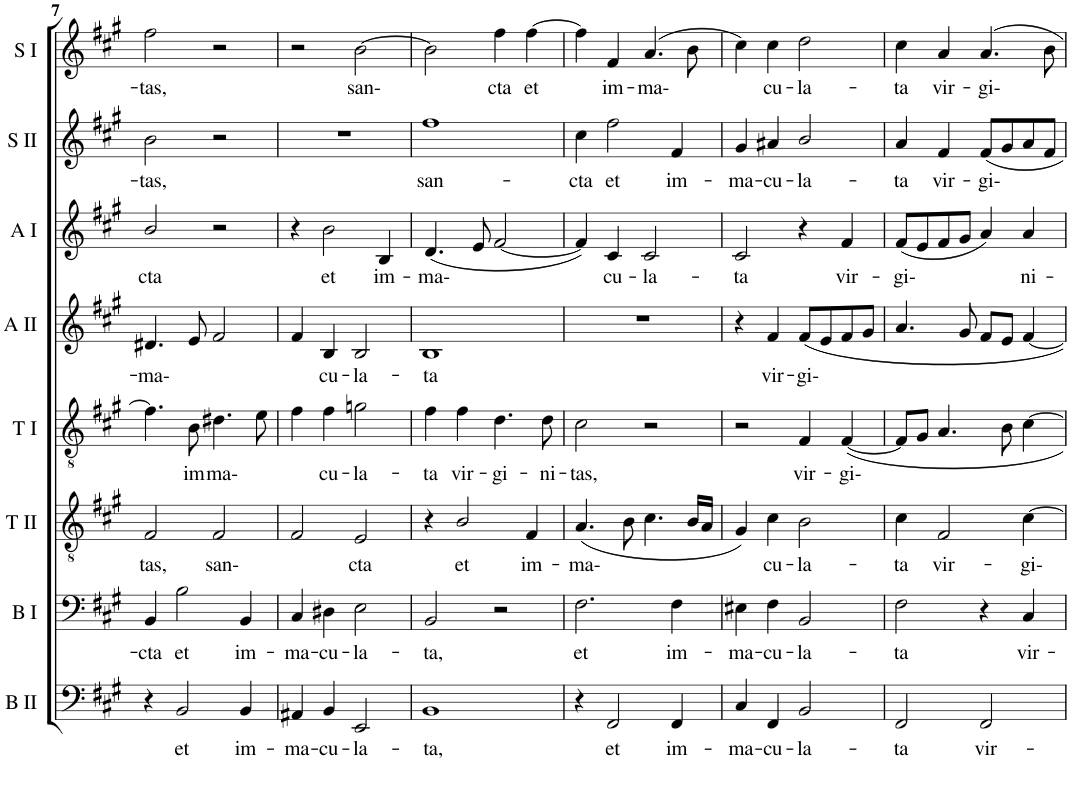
**kern	**text	**kern	**text	**kern	**text	**kern	**text	**kern	**text	**kern	**text	**kern	**text	**kern	**text
*part8	*part8	*part7	*part7	*part6	*part6	*part5	*part5	*part4	*part4	*part3	*part3	*part2	*part2	*part1	*part1
*staff8	*staff8	*staff7	*staff7	*staff6	*staff6	*staff5	*staff5	*staff4	*staff4	*staff3	*staff3	*staff2	*staff2	*staff1	*staff1
*I"Bass II	*	*I"Bass I	*	*I"Tenor II	*	*I"Tenor I	*	*I"Alto II	*	*I"Alto I	*	*I"Soprano II	*	*I"Soprano I	*
*I'B II	*	*I'B I	*	*I'T II	*	*I'T I	*	*I'A II	*	*I'A I	*	*I'S II	*	*I'S I	*
!!LO:PB:g=z
*clefF4	*	*clefF4	*	*clefGv2	*	*clefGv2	*	*clefG2	*	*clefG2	*	*clefG2	*	*clefG2	*
*k[f#c#g#]	*	*k[f#c#g#]	*	*k[f#c#g#]	*	*k[f#c#g#]	*	*k[f#c#g#]	*	*k[f#c#g#]	*	*k[f#c#g#]	*	*k[f#c#g#]	*
*A:	*	*A:	*	*A:	*	*A:	*	*A:	*	*A:	*	*A:	*	*A:	*
*M2/2	*	*M2/2	*	*M2/2	*	*M2/2	*	*M2/2	*	*M2/2	*	*M2/2	*	*M2/2	*
*met(c|)	*	*met(c|)	*	*met(c|)	*	*met(c|)	*	*met(c|)	*	*met(c|)	*	*met(c|)	*	*met(c|)	*
=7	=7	=7	=7	=7	=7	=7	=7	=7	=7	=7	=7	=7	=7	=7	=7
!	!	!	!LO:LY:b	!	!LO:LY:b	!	!	!	!LO:LY:b	!	!LO:LY:b	!	!LO:LY:b	!	!LO:LY:b
4r	.	4BB/	-cta	2F#/	tas,	4.f#\]	.	4.d#X/	-ma-	2b/	cta	2b\	-tas,	2ff#\	-tas,
!	!LO:LY:b	!	!LO:LY:b	!	!	!	!	!	!	!	!	!	!	!	!
2BB/	et	2B\	et	.	.	.	.	.	.	.	.	.	.	.	.
!	!	!	!	!	!	!	!LO:LY:b	!	!	!	!	!	!	!	!
.	.	.	.	.	.	8B\	im-	8e/	.	.	.	.	.	.	.
!	!	!	!	!	!LO:LY:b	!	!LO:LY:b	!	!	!	!	!	!	!	!
.	.	.	.	2F#/	san-	4.d#X\	-ma-	2f#/	.	2r	.	2r	.	2r	.
!	!LO:LY:b	!	!LO:LY:b	!	!	!	!	!	!	!	!	!	!	!	!
4BB/	im-	4BB/	im-	.	.	.	.	.	.	.	.	.	.	.	.
.	.	.	.	.	.	8e\	.	.	.	.	.	.	.	.	.
=8	=8	=8	=8	=8	=8	=8	=8	=8	=8	=8	=8	=8	=8	=8	=8
!	!LO:LY:b	!	!LO:LY:b	!	!	!	!	!	!	!	!	!	!	!	!
4AA#X/	-ma-	4C#/	-ma-	2F#/	.	4f#\	.	4f#/	.	4r	.	1r	.	2r	.
!	!LO:LY:b	!	!LO:LY:b	!	!	!	!LO:LY:b	!	!LO:LY:b	!	!LO:LY:b	!	!	!	!
4BB/	-cu-	4D#X\	-cu-	.	.	4f#\	cu-	4B/	cu-	2b\	et	.	.	.	.
!	!LO:LY:b	!	!LO:LY:b	!	!LO:LY:b	!	!LO:LY:b	!	!LO:LY:b	!	!	!	!	!	!LO:LY:b
2EE/	-la-	2E\	-la-	2E/	cta	2gn\	-la-	2B/	-la-	.	.	.	.	[2b\	san-
!	!	!	!	!	!	!	!	!	!	!	!LO:LY:b	!	!	!	!
.	.	.	.	.	.	.	.	.	.	4B/	im-	.	.	.	.
=9	=9	=9	=9	=9	=9	=9	=9	=9	=9	=9	=9	=9	=9	=9	=9
!	!LO:LY:b	!	!LO:LY:b	!	!	!	!LO:LY:b	!	!LO:LY:b	!	!LO:LY:b	!	!LO:LY:b	!	!
1BB	-ta,	2BB/	-ta,	4r	.	4f#\	-ta	1B	-ta	(<4.d/	-ma-	1ff#	san-	2b\]	.
!	!	!	!	!	!LO:LY:b	!	!LO:LY:b	!	!	!	!	!	!	!	!
.	.	.	.	2B/	et	4f#\	vir-	.	.	.	.	.	.	.	.
.	.	.	.	.	.	.	.	.	.	8e/	.	.	.	.	.
!	!	!	!	!	!	!	!LO:LY:b	!	!	!	!	!	!	!	!LO:LY:b
.	.	2r	.	.	.	4.d\	-gi-	.	.	[2f#/	.	.	.	4ff#\	cta
!	!	!	!	!	!LO:LY:b	!	!	!	!	!	!	!	!	!	!LO:LY:b
.	.	.	.	4F#/	im-	.	.	.	.	.	.	.	.	[4ff#\	et
!	!	!	!	!	!	!	!LO:LY:b	!	!	!	!	!	!	!	!
.	.	.	.	.	.	8d\	-ni-	.	.	.	.	.	.	.	.
=10	=10	=10	=10	=10	=10	=10	=10	=10	=10	=10	=10	=10	=10	=10	=10
!	!	!	!LO:LY:b	!	!LO:LY:b	!	!LO:LY:b	!	!	!	!	!	!LO:LY:b	!	!
4r	.	2.F#\	et	(<4.A/	-ma-	2c#\	-tas,	1r	.	4f#/])	.	4cc#\	-cta	4ff#\]	.
!	!LO:LY:b	!	!	!	!	!	!	!	!	!	!LO:LY:b	!	!LO:LY:b	!	!LO:LY:b
2FF#/	et	.	.	.	.	.	.	.	.	4c#/	cu-	2ff#\	et	4f#/	im-
.	.	.	.	8B\	.	.	.	.	.	.	.	.	.	.	.
!	!	!	!	!	!	!	!	!	!	!	!LO:LY:b	!	!	!	!LO:LY:b
.	.	.	.	4.c#\	.	2r	.	.	.	2c#/	-la-	.	.	(>4.a/	-ma-
!	!LO:LY:b	!	!LO:LY:b	!	!	!	!	!	!	!	!	!	!LO:LY:b	!	!
4FF#/	im-	4F#\	im-	.	.	.	.	.	.	.	.	4f#/	im-	.	.
.	.	.	.	16B/LL	.	.	.	.	.	.	.	.	.	8b\	.
.	.	.	.	16A/JJ	.	.	.	.	.	.	.	.	.	.	.
=11	=11	=11	=11	=11	=11	=11	=11	=11	=11	=11	=11	=11	=11	=11	=11
!	!LO:LY:b	!	!LO:LY:b	!	!	!	!	!	!	!	!LO:LY:b	!	!LO:LY:b	!	!
4C#/	-ma-	4E#X\	-ma-	4G#/)	.	2r	.	4r	.	2c#/	-ta	4g#/	-ma-	4cc#\)	.
!	!LO:LY:b	!	!LO:LY:b	!	!LO:LY:b	!	!	!	!LO:LY:b	!	!	!	!LO:LY:b	!	!LO:LY:b
4FF#/	-cu-	4F#\	-cu-	4c#\	cu-	.	.	4f#/	vir-	.	.	4a#X/	-cu-	4cc#\	cu-
!	!LO:LY:b	!	!LO:LY:b	!	!LO:LY:b	!	!LO:LY:b	!	!LO:LY:b	!	!	!	!LO:LY:b	!	!LO:LY:b
2BB/	-la-	2BB/	-la-	2B\	-la-	4F#/	vir-	8f#/L	-gi-	4r	.	2b/	-la-	2dd\	-la-
.	.	.	.	.	.	.	.	8e/	.	.	.	.	.	.	.
!	!	!	!	!	!	!	!LO:LY:b	!	!	!	!LO:LY:b	!	!	!	!
.	.	.	.	.	.	[4F#/	-gi-	8f#/	.	4f#/	vir-	.	.	.	.
.	.	.	.	.	.	.	.	8g#/J	.	.	.	.	.	.	.
=12	=12	=12	=12	=12	=12	=12	=12	=12	=12	=12	=12	=12	=12	=12	=12
!	!LO:LY:b	!	!LO:LY:b	!	!LO:LY:b	!	!	!	!	!	!LO:LY:b	!	!LO:LY:b	!	!LO:LY:b
2FF#/	-ta	2F#\	-ta	4c#\	-ta	8F#/L]	.	4.a/	.	(<8f#/L	-gi-	4a/	-ta	4cc#\	-ta
.	.	.	.	.	.	8G#/J	.	.	.	8e/	.	.	.	.	.
!	!	!	!	!	!LO:LY:b	!	!	!	!	!	!	!	!LO:LY:b	!	!LO:LY:b
.	.	.	.	2F#/	vir-	4.A/	.	.	.	8f#/	.	4f#/	vir-	4a/	vir-
.	.	.	.	.	.	.	.	8g#/	.	8g#/J	.	.	.	.	.
!	!LO:LY:b	!	!	!	!	!	!	!	!	!	!	!	!LO:LY:b	!	!LO:LY:b
2FF#/	vir-	4r	.	.	.	.	.	8f#/L	.	4a/)	.	8f#/L	-gi-	4.a/	-gi-
.	.	.	.	.	.	8B\	.	8e/J	.	.	.	8g#/	.	.	.
!	!	!	!LO:LY:b	!	!LO:LY:b	!	!	!	!	!	!LO:LY:b	!	!	!	!
.	.	4C#/	vir-	[4c#\	-gi-	[4c#\	.	[4f#/	.	4a/	ni-	8a/	.	.	.
.	.	.	.	.	.	.	.	.	.	.	.	8f#/J	.	8b\	.
=	=	=	=	=	=	=	=	=	=	=	=	=	=	=	=
*-	*-	*-	*-	*-	*-	*-	*-	*-	*-	*-	*-	*-	*-	*-	*-
